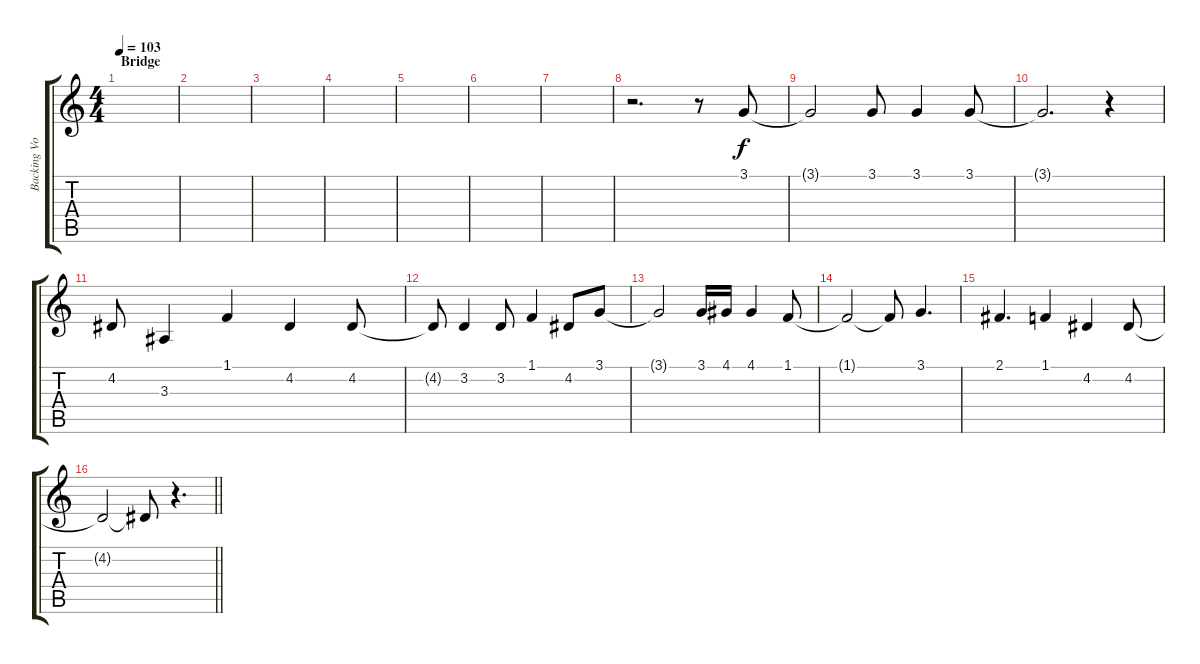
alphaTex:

\track ("Backing Vocals" "Backing Vo") {instrument flute}
\staff {score tabs}
\tuning (E4 B3 G3 D3 A2 E2) {hide}
\ts (4 4)
\section ("" "Bridge")
\tempo 103
\clef g2
\ks c
|
|
|
|
|
|
|
r.2{d} r.8 3.1.8 |
3.1{t}.2 3.1.8 3.1.4 3.1.8 |
3.1{t}.2{d} r.4 |
4.2.8 3.3.4 1.1.4 4.2.4 4.2.8 |
4.2{t}.8 3.2.4 3.2.8 1.1.4 4.2.8 3.1.8 |
3.1{t}.2 3.1.16 4.1.16 4.1.4 1.1.8 |
1.1{t}.2 1.1{t}.8 3.1.4{d} |
2.1.4{d} 1.1.4 4.2.4 4.2.8 |
\barLineRight lightlight
4.2{t}.2 4.2{t}.8 r.4{d}
